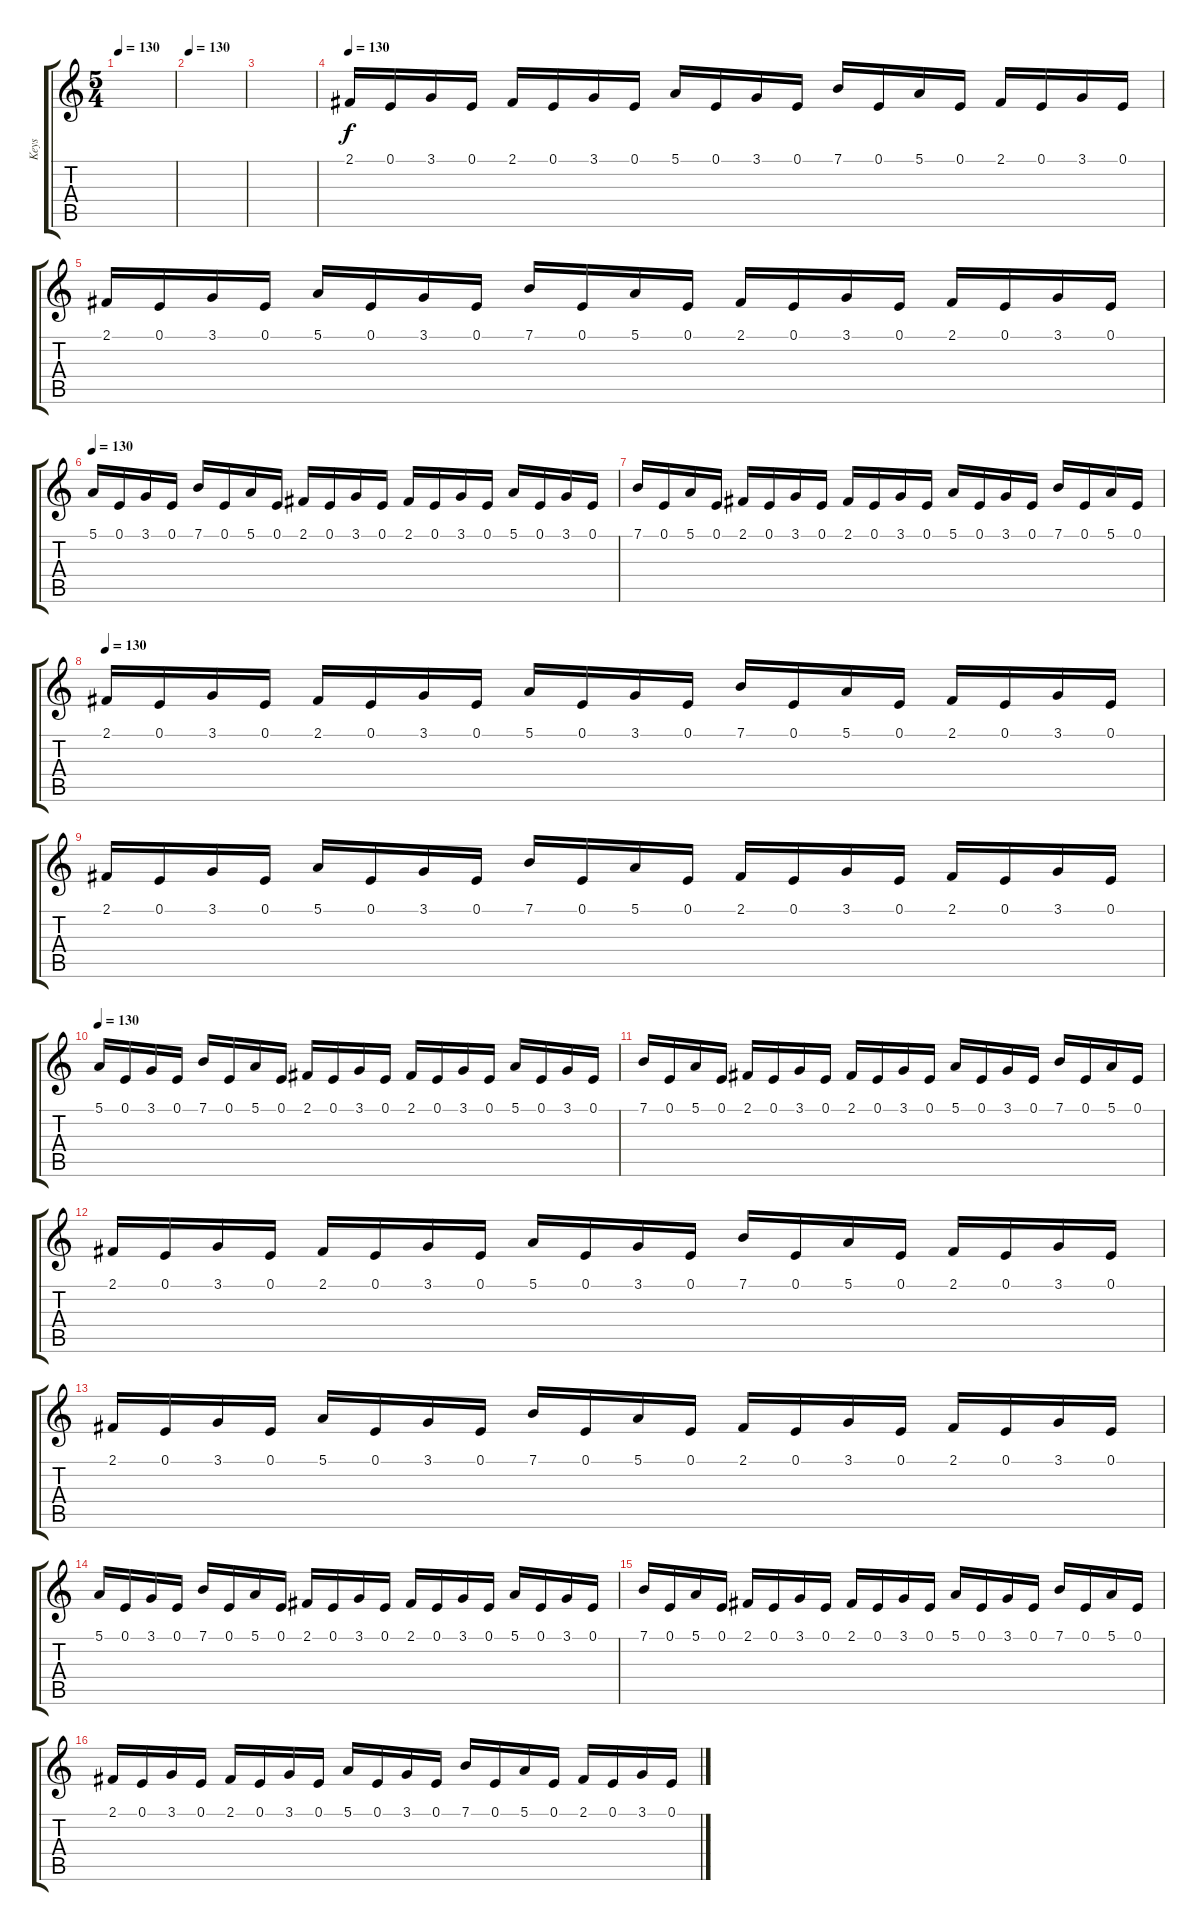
\track ("Keys" "Keys") {instrument orchestrahit}
\staff {score tabs}
\tuning (E4 B3 G3 D3 A2 E2) {hide}
\ts (5 4)
\tempo 130
\clef g2
\ks c
|
\tempo 130
|
|
\tempo 130
2.1.16{instrument harpsichord} 0.1.16 3.1.16 0.1.16 2.1.16 0.1.16 3.1.16 0.1.16 5.1.16 0.1.16 3.1.16 0.1.16 7.1.16 0.1.16 5.1.16 0.1.16 2.1.16 0.1.16 3.1.16 0.1.16 |
2.1.16 0.1.16 3.1.16 0.1.16 5.1.16 0.1.16 3.1.16 0.1.16 7.1.16 0.1.16 5.1.16 0.1.16 2.1.16 0.1.16 3.1.16 0.1.16 2.1.16 0.1.16 3.1.16 0.1.16 |
\tempo 130
5.1.16 0.1.16 3.1.16 0.1.16 7.1.16 0.1.16 5.1.16 0.1.16 2.1.16 0.1.16 3.1.16 0.1.16 2.1.16 0.1.16 3.1.16 0.1.16 5.1.16 0.1.16 3.1.16 0.1.16 |
7.1.16 0.1.16 5.1.16 0.1.16 2.1.16 0.1.16 3.1.16 0.1.16 2.1.16 0.1.16 3.1.16 0.1.16 5.1.16 0.1.16 3.1.16 0.1.16 7.1.16 0.1.16 5.1.16 0.1.16 |
\tempo 130
2.1.16{instrument harpsichord} 0.1.16 3.1.16 0.1.16 2.1.16 0.1.16 3.1.16 0.1.16 5.1.16 0.1.16 3.1.16 0.1.16 7.1.16 0.1.16 5.1.16 0.1.16 2.1.16 0.1.16 3.1.16 0.1.16 |
2.1.16 0.1.16 3.1.16 0.1.16 5.1.16 0.1.16 3.1.16 0.1.16 7.1.16 0.1.16 5.1.16 0.1.16 2.1.16 0.1.16 3.1.16 0.1.16 2.1.16 0.1.16 3.1.16 0.1.16 |
\tempo 130
5.1.16 0.1.16 3.1.16 0.1.16 7.1.16 0.1.16 5.1.16 0.1.16 2.1.16 0.1.16 3.1.16 0.1.16 2.1.16 0.1.16 3.1.16 0.1.16 5.1.16 0.1.16 3.1.16 0.1.16 |
7.1.16 0.1.16 5.1.16 0.1.16 2.1.16 0.1.16 3.1.16 0.1.16 2.1.16 0.1.16 3.1.16 0.1.16 5.1.16 0.1.16 3.1.16 0.1.16 7.1.16 0.1.16 5.1.16 0.1.16 |
2.1.16{instrument harpsichord} 0.1.16 3.1.16 0.1.16 2.1.16 0.1.16 3.1.16 0.1.16 5.1.16 0.1.16 3.1.16 0.1.16 7.1.16 0.1.16 5.1.16 0.1.16 2.1.16 0.1.16 3.1.16 0.1.16 |
2.1.16 0.1.16 3.1.16 0.1.16 5.1.16 0.1.16 3.1.16 0.1.16 7.1.16 0.1.16 5.1.16 0.1.16 2.1.16 0.1.16 3.1.16 0.1.16 2.1.16 0.1.16 3.1.16 0.1.16 |
5.1.16 0.1.16 3.1.16 0.1.16 7.1.16 0.1.16 5.1.16 0.1.16 2.1.16 0.1.16 3.1.16 0.1.16 2.1.16 0.1.16 3.1.16 0.1.16 5.1.16 0.1.16 3.1.16 0.1.16 |
7.1.16 0.1.16 5.1.16 0.1.16 2.1.16 0.1.16 3.1.16 0.1.16 2.1.16 0.1.16 3.1.16 0.1.16 5.1.16 0.1.16 3.1.16 0.1.16 7.1.16 0.1.16 5.1.16 0.1.16 |
2.1.16{instrument harpsichord} 0.1.16 3.1.16 0.1.16 2.1.16 0.1.16 3.1.16 0.1.16 5.1.16 0.1.16 3.1.16 0.1.16 7.1.16 0.1.16 5.1.16 0.1.16 2.1.16 0.1.16 3.1.16 0.1.16
